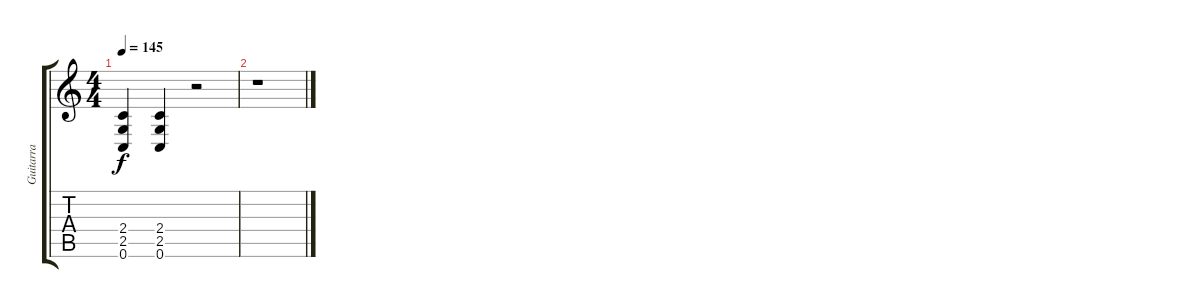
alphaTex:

\track ("Guitarra" "Guitarra") {instrument distortionguitar}
\staff {score tabs}
\tuning (C4 G3 Eb3 Bb2 F2 C2) {hide}
\ts (4 4)
\tempo 145
\clef g2
\ks c
(2.4 2.5 0.6).4{dy f} (2.4 2.5 0.6).4 r.2 |
r.1
